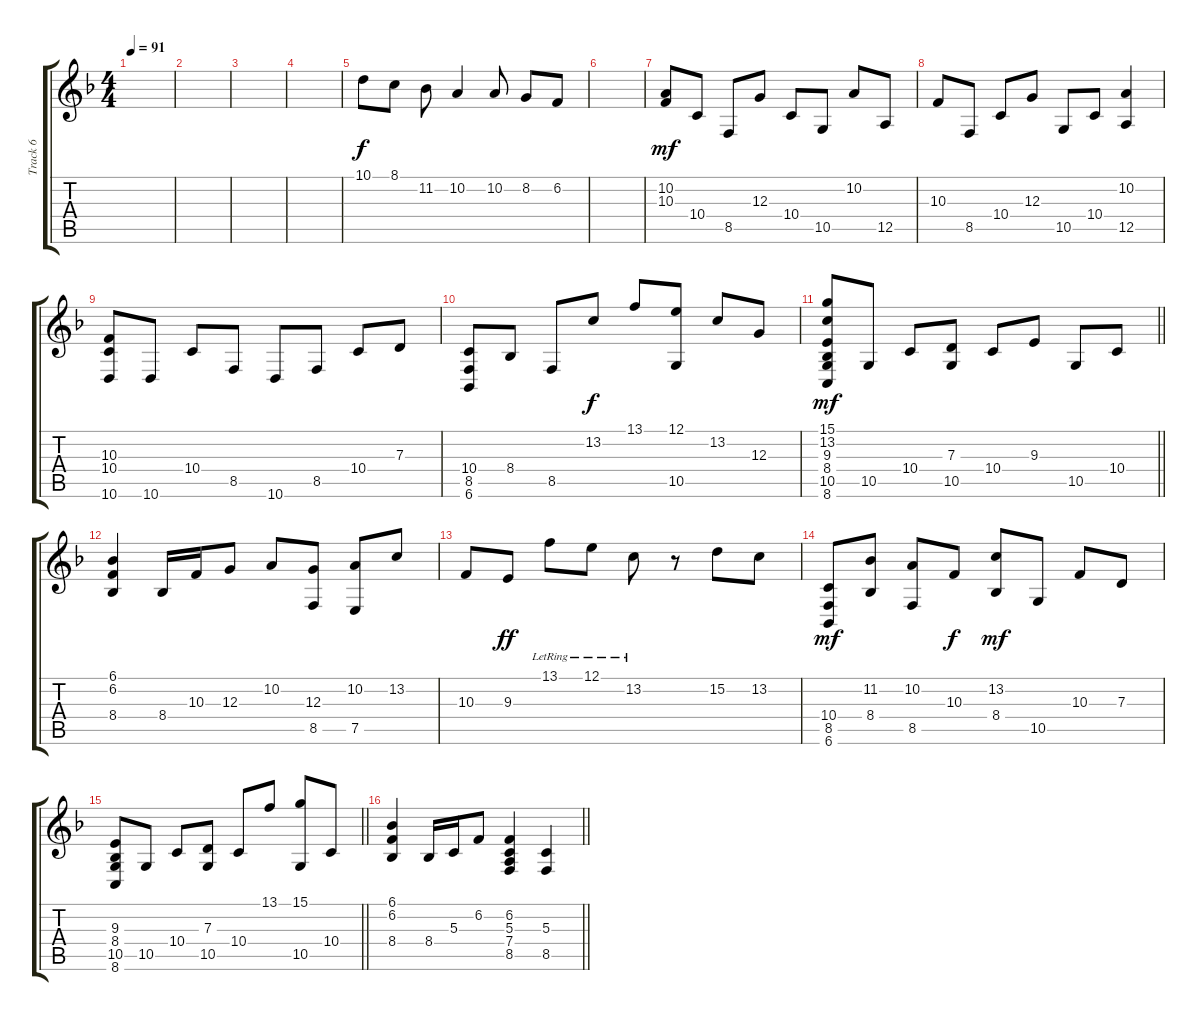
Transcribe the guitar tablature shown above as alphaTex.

\track ("Track 6" "Track 6") {instrument synthstrings1}
\staff {score tabs}
\tuning (E4 B3 G3 D3 A2 E2) {hide}
\ts (4 4)
\tempo 91
\clef g2
\ks f
|
|
|
|
10.1.8{dy f} 8.1.8 11.2.8 10.2.4 10.2.8 8.2.8 6.2.8 |
|
(10.2 10.3).8{dy mf} 10.4.8 8.5.8 12.3.8 10.4.8 10.5.8 10.2.8 12.5.8 |
10.3.8 8.5.8 10.4.8 12.3.8 10.5.8 10.4.8 (10.2 12.5).4 |
(10.3 10.4 10.6).8 10.6.8 10.4.8 8.5.8 10.6.8 8.5.8 10.4.8 7.3.8 |
(10.4 8.5 6.6).8 8.4.8 8.5.8 13.2.8{dy f} 13.1.8 (12.1 10.5).8 13.2.8 12.3.8 |
\barLineRight lightlight
(15.1 13.2 9.3 8.4 10.5 8.6).8{dy mf} 10.5.8 10.4.8 (7.3 10.5).8 10.4.8 9.3.8 10.5.8 10.4.8 |
(6.1 6.2 8.4).4 8.4.16 10.3.16 12.3.8 10.2.8 (12.3 8.5).8 (10.2 7.5).8 13.2.8 |
10.3.8 9.3.8{dy ff} 13.1{lr}.8 12.1{lr}.8 13.2{lr}.8 r.8 15.2.8 13.2.8 |
(10.4 8.5 6.6).8{dy mf} (11.2 8.4).8 (10.2 8.5).8 10.3.8{dy f} (13.2 8.4).8{dy mf} 10.5.8 10.3.8 7.3.8 |
\barLineRight lightlight
(9.3 8.4 10.5 8.6).8 10.5.8 10.4.8 (7.3 10.5).8 10.4.8 13.1.8 (15.1 10.5).8 10.4.8 |
\barLineRight lightlight
(6.1 6.2 8.4).4 8.4.16 5.3.16 6.2.8 (6.2 5.3 7.4 8.5).4 (5.3 8.5).4
